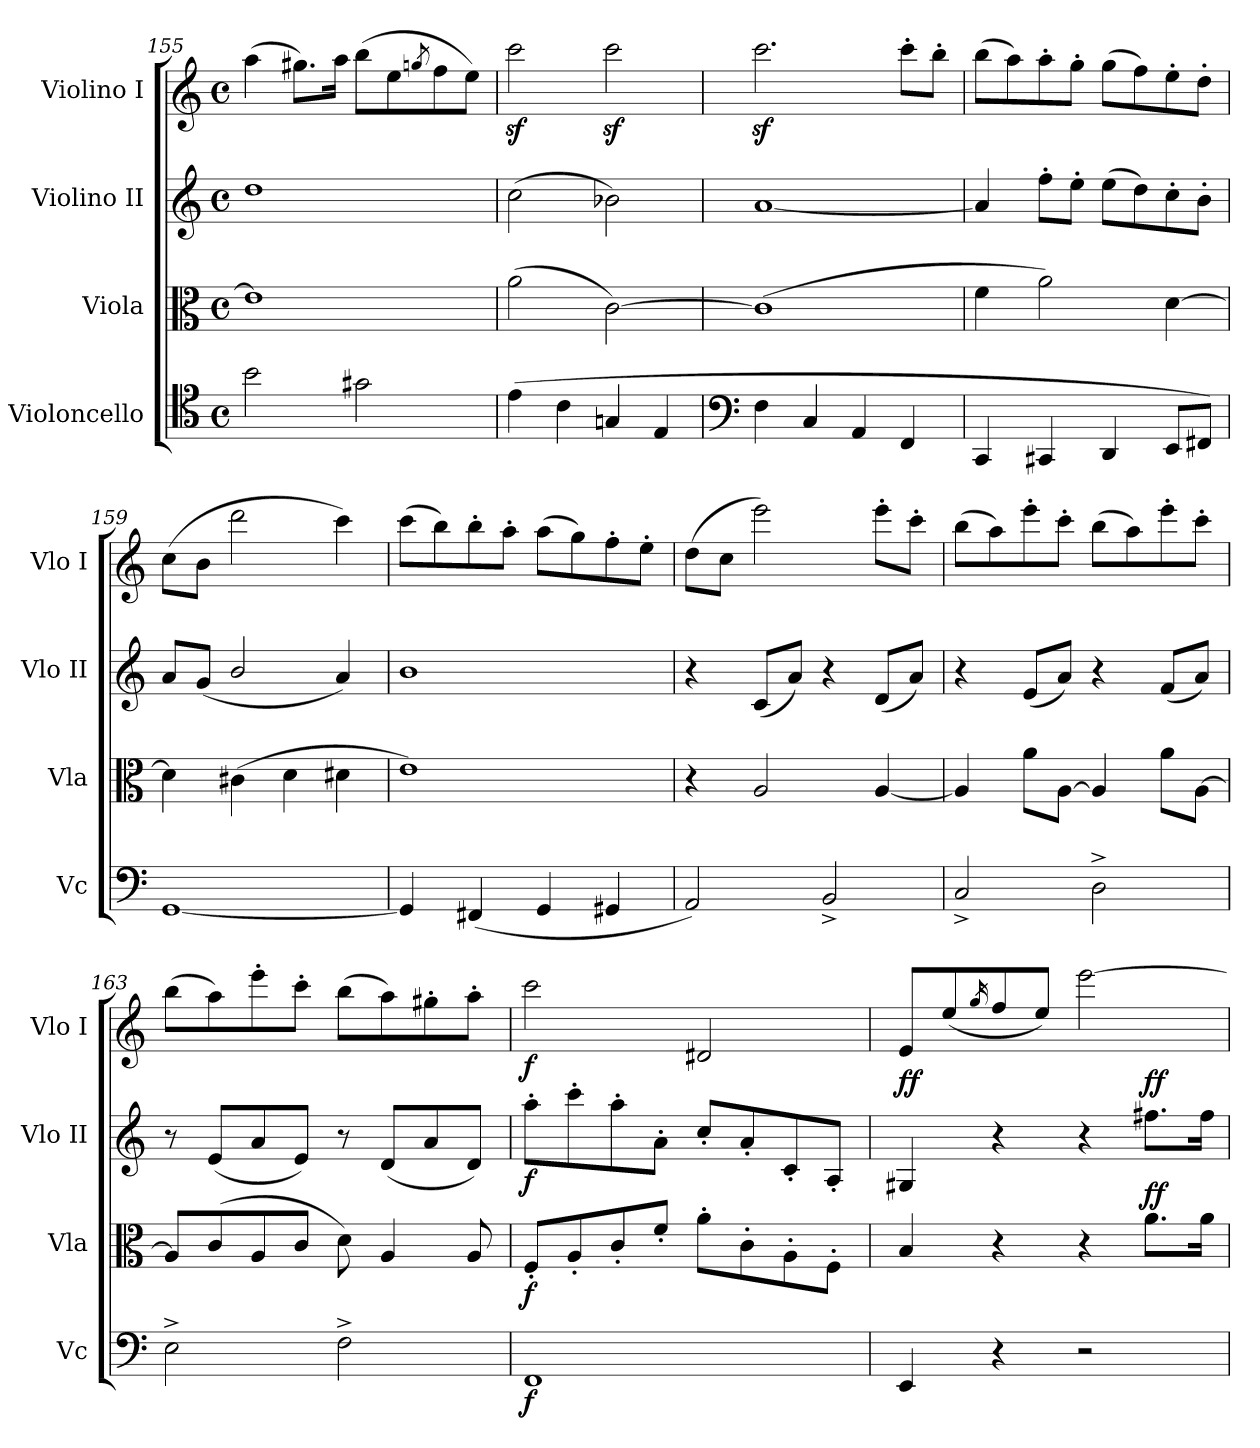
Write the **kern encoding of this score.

**kern	**dynam	**kern	**dynam	**kern	**dynam	**kern	**dynam
*part4	*part4	*part3	*part3	*part2	*part2	*part1	*part1
*staff4	*staff4	*staff3	*staff3	*staff2	*staff2	*staff1	*staff1
*I"Violoncello	*	*I"Viola	*	*I"Violino II	*	*I"Violino I	*
*I'Vc	*	*I'Vla	*	*I'Vlo II	*	*I'Vlo I	*
*clefC4	*	*clefC3	*	*clefG2	*	*clefG2	*
*k[]	*	*k[]	*	*k[]	*	*k[]	*
*M4/4	*	*M4/4	*	*M4/4	*	*M4/4	*
*met(c)	*	*met(c)	*	*met(c)	*	*met(c)	*
=155	=155	=155	=155	=155	=155	=155	=155
2b\	.	1e]	.	1dd	.	(4aa\	.
.	.	.	.	.	.	8.gg#X\L)	.
.	.	.	.	.	.	16aa\Jk	.
2g#X\	.	.	.	.	.	(8bb\L	.
.	.	.	.	.	.	8ee\	.
.	.	.	.	.	.	8qggn/	.
.	.	.	.	.	.	8ff\	.
.	.	.	.	.	.	8ee\J)	.
=156	=156	=156	=156	=156	=156	=156	=156
(4e\	.	(2a\	.	(2cc\	.	2cccz<\	.
4c\	.	.	.	.	.	.	.
4Gn/	.	[2c\)	.	2b-X\)	.	2cccz<\	.
4E/	.	.	.	.	.	.	.
=157	=157	=157	=157	=157	=157	=157	=157
*clefF4	*	*	*	*	*	*	*
4F\	.	(1c]	.	[1a	.	2.cccz<\	.
4C/	.	.	.	.	.	.	.
4AA/	.	.	.	.	.	.	.
4FF/	.	.	.	.	.	8ccc'\L	.
.	.	.	.	.	.	8bb'\J	.
=158	=158	=158	=158	=158	=158	=158	=158
4CC/	.	4f\	.	4a/]	.	(8bb\L	.
.	.	.	.	.	.	8aa\)	.
4CC#X/	.	2a\)	.	8ff'\L	.	8aa'\	.
.	.	.	.	8ee'\J	.	8gg'\J	.
4DD/	.	.	.	(8ee\L	.	(8gg\L	.
.	.	.	.	8dd\)	.	8ff\)	.
8EE/L	.	[4d\	.	8cc'\	.	8ee'\	.
8FF#X/J)	.	.	.	8b'\J	.	8dd'\J	.
=159	=159	=159	=159	=159	=159	=159	=159
[1GG	.	4d\]	.	8a/L	.	(>8cc\L	.
.	.	.	.	(8g/J	.	8b\J	.
.	.	(4c#X\	.	2b/	.	2ddd\	.
.	.	4d\	.	.	.	.	.
.	.	4d#X\	.	4a/)	.	4ccc\)	.
=160	=160	=160	=160	=160	=160	=160	=160
4GG/]	.	1e)	.	1b	.	(8ccc\L	.
.	.	.	.	.	.	8bb\)	.
(4FF#X/	.	.	.	.	.	8bb'\	.
.	.	.	.	.	.	8aa'\J	.
4GG/	.	.	.	.	.	(8aa\L	.
.	.	.	.	.	.	8gg\)	.
4GG#X/	.	.	.	.	.	8ff'\	.
.	.	.	.	.	.	8ee'\J	.
!!LO:LB:g=z
=161	=161	=161	=161	=161	=161	=161	=161
2AA/)	.	4r	.	4r	.	(8dd\L	.
.	.	.	.	.	.	8cc\J	.
.	.	2A/	.	(8c/L	.	2eee\)	.
.	.	.	.	8a/J)	.	.	.
2BB^/	.	.	.	4r	.	.	.
.	.	[4A/	.	(8d/L	.	8eee'\L	.
.	.	.	.	8a/J)	.	8ccc'\J	.
=162	=162	=162	=162	=162	=162	=162	=162
2C^/	.	4A/]	.	4r	.	(8bb\L	.
.	.	.	.	.	.	8aa\)	.
.	.	8a\L	.	(8e/L	.	8eee'\	.
.	.	[8A\J	.	8a/J)	.	8ccc'\J	.
2D^\	.	4A/]	.	4r	.	(8bb\L	.
.	.	.	.	.	.	8aa\)	.
.	.	8a\L	.	(8f/L	.	8eee'\	.
.	.	[8A\J	.	8a/J)	.	8ccc'\J	.
=163	=163	=163	=163	=163	=163	=163	=163
2E^\	.	8A/L]	.	8r	.	(8bb\L	.
.	.	(8c/	.	(8e/L	.	8aa\)	.
.	.	8A/	.	8a/	.	8eee'\	.
.	.	8c/J	.	8e/J)	.	8ccc'\J	.
2F^\	.	8d\)	.	8r	.	(8bb\L	.
.	.	4A/	.	(8d/L	.	8aa\)	.
.	.	.	.	8a/	.	8gg#X'\	.
.	.	8A/	.	8d/J)	.	8aa'\J	.
=164	=164	=164	=164	=164	=164	=164	=164
!	!LO:DY:b	!	!LO:DY:b	!	!LO:DY:b	!	!LO:DY:b
1FF	f	8F'/L	f	8aa'\L	f	2ccc\	f
.	.	8A'/	.	8ccc'\	.	.	.
.	.	8c'/	.	8aa'\	.	.	.
.	.	8f'/J	.	8a'\J	.	.	.
.	.	8a'\L	.	8cc'/L	.	2d#X/	.
.	.	8c'\	.	8a'/	.	.	.
.	.	8A'\	.	8c'/	.	.	.
.	.	8F'\J	.	8A'/J	.	.	.
=165	=165	=165	=165	=165	=165	=165	=165
!	!	!	!	!	!LO:DY:a	!	!
4EE/	.	4B/	.	4G#X/	ff	8e/L	.
.	.	.	.	.	.	(8ee/	.
.	.	.	.	.	.	16qgg/	.
4r	.	4r	.	4r	.	8ff/	.
.	.	.	.	.	.	8ee/J)	.
2r	.	4r	.	4r	.	[2eee\	.
!	!	!	!LO:DY:a	!	!LO:DY:a	!	!
.	.	8.a\L	ff	8.ff#X\L	ff	.	.
.	.	16a\Jk	.	16ff#\Jk	.	.	.
=	=	=	=	=	=	=	=
*-	*-	*-	*-	*-	*-	*-	*-
